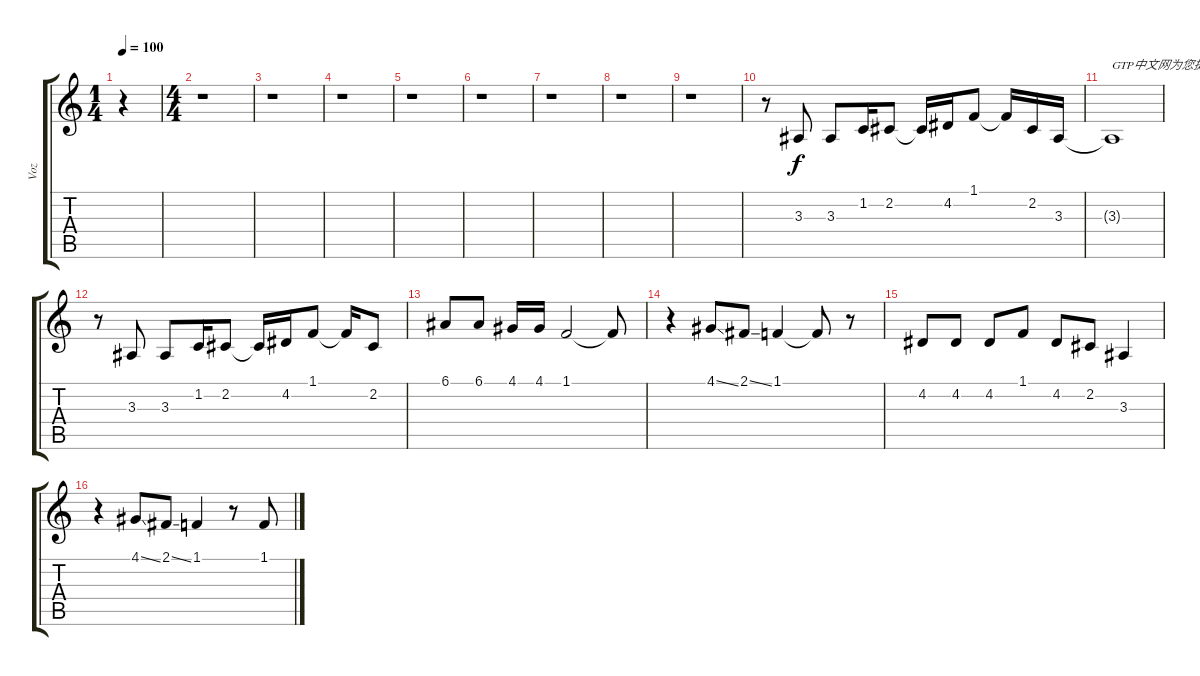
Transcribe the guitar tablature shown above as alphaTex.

\track ("Voz" "Voz") {instrument baritonesax}
\staff {score tabs}
\tuning (E4 B3 G3 D3 A2 E2) {hide}
\ts (1 4)
\tempo 100
\clef g2
\ks c
r.4{dy f instrument baritonesax} |
\ts (4 4)
r.1 |
r.1 |
r.1 |
r.1 |
r.1 |
r.1 |
r.1 |
r.1 |
r.8 3.3.8 3.3.8 1.2.16 2.2.8 2.2{t}.16 4.2.16 1.1.8 1.1{t}.16 2.2.16 3.3.16 |
3.3{t}.1{txt "GTP中文网为您提供优秀的谱子"} |
r.8 3.3.8 3.3.8 1.2.16 2.2.8 2.2{t}.16 4.2.16 1.1.8 1.1{t}.16 2.2.8 |
6.1.8 6.1.8 4.1.16 4.1.16 1.1.2 1.1{t}.8 |
r.4 4.1{ss}.8 2.1{ss}.8 1.1.4 1.1{t}.8 r.8 |
4.2.8 4.2.8 4.2.8 1.1.8 4.2.8 2.2.8 3.3.4 |
r.4 4.1{ss}.8 2.1{ss}.8 1.1.4 r.8 1.1.8
